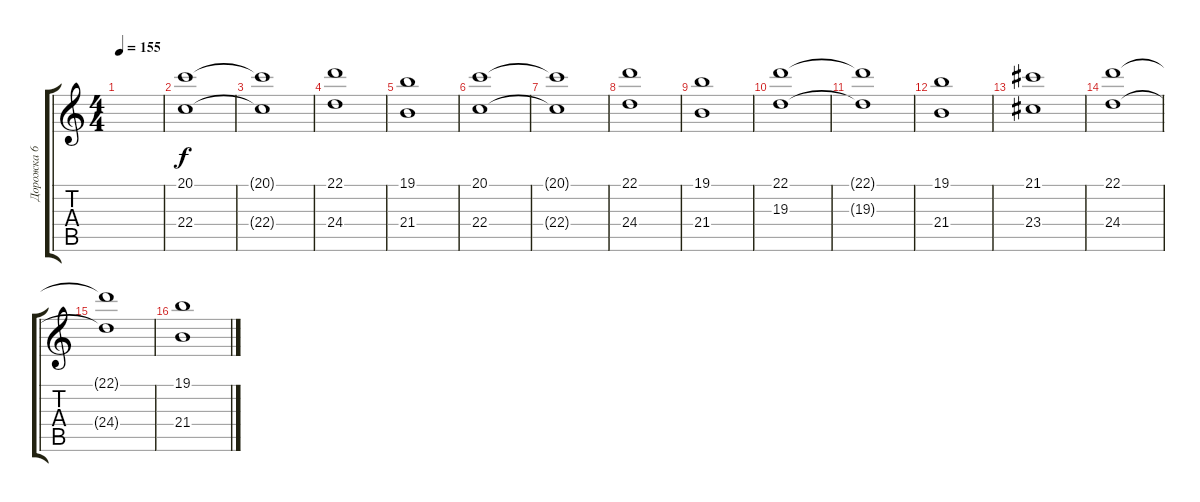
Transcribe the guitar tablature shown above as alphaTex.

\track ("Дорожка 6" "Дорожка 6") {instrument stringensemble1}
\staff {score tabs}
\tuning (E4 B3 G3 D3 A2 E2) {hide}
\ts (4 4)
\tempo 155
\clef g2
\ks c
|
(20.1 22.4).1{instrument stringensemble1} |
(20.1{t} 22.4{t}).1 |
(22.1 24.4).1 |
(19.1 21.4).1 |
(20.1 22.4).1 |
(20.1{t} 22.4{t}).1 |
(22.1 24.4).1 |
(19.1 21.4).1 |
(22.1 19.3).1 |
(22.1{t} 19.3{t}).1 |
(19.1 21.4).1 |
(21.1 23.4).1 |
(22.1 24.4).1 |
(22.1{t} 24.4{t}).1 |
(19.1 21.4).1
